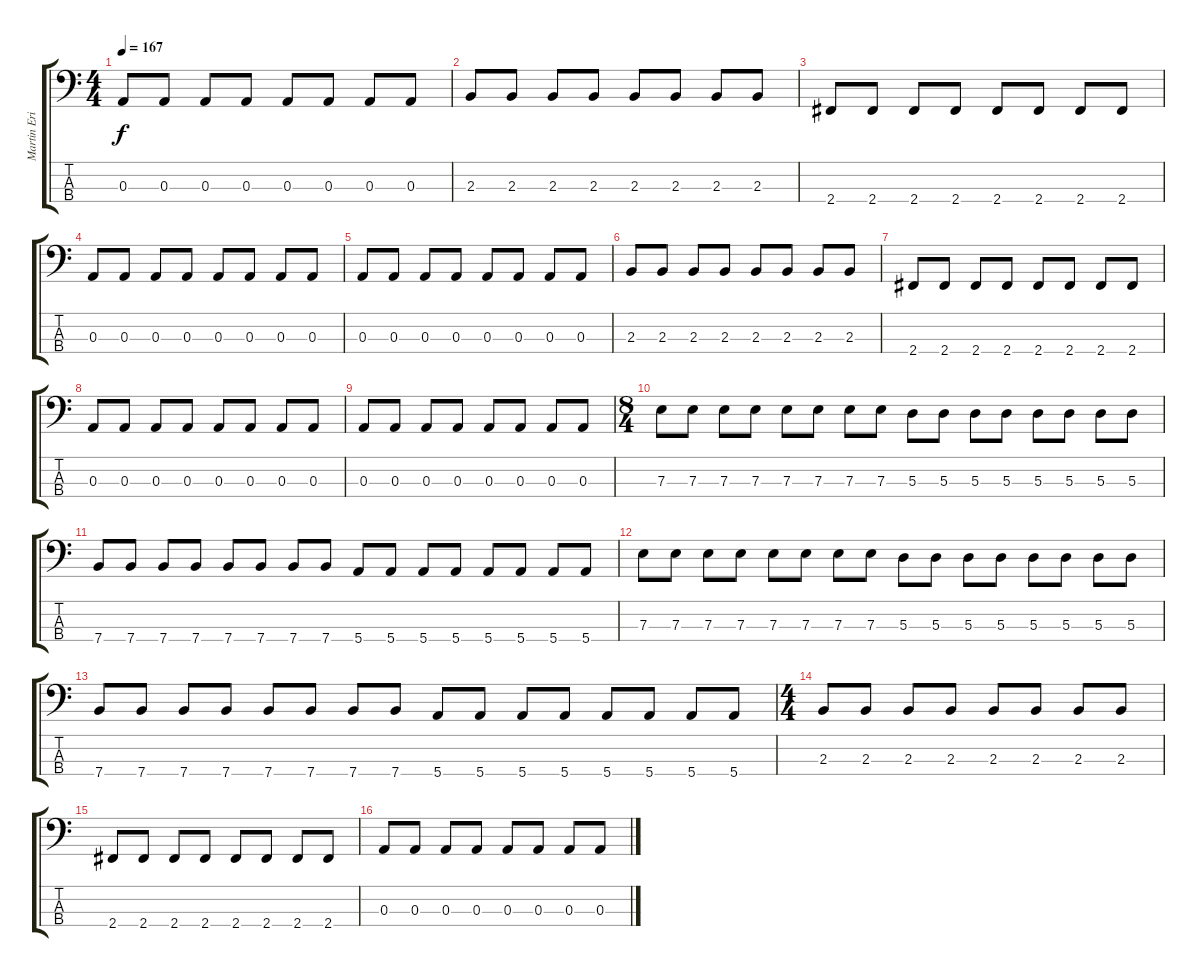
\track ("Martin Eric Ain (Bass)" "Martin Eri") {instrument electricbassfinger}
\staff {score tabs}
\tuning (G2 D2 A1 E1) {hide}
\ts (4 4)
\tempo 167
\clef f4
\ks c
0.3.8{dy f} 0.3.8 0.3.8 0.3.8 0.3.8 0.3.8 0.3.8 0.3.8 |
2.3.8 2.3.8 2.3.8 2.3.8 2.3.8 2.3.8 2.3.8 2.3.8 |
2.4.8 2.4.8 2.4.8 2.4.8 2.4.8 2.4.8 2.4.8 2.4.8 |
0.3.8 0.3.8 0.3.8 0.3.8 0.3.8 0.3.8 0.3.8 0.3.8 |
0.3.8 0.3.8 0.3.8 0.3.8 0.3.8 0.3.8 0.3.8 0.3.8 |
2.3.8 2.3.8 2.3.8 2.3.8 2.3.8 2.3.8 2.3.8 2.3.8 |
2.4.8 2.4.8 2.4.8 2.4.8 2.4.8 2.4.8 2.4.8 2.4.8 |
0.3.8 0.3.8 0.3.8 0.3.8 0.3.8 0.3.8 0.3.8 0.3.8 |
0.3.8 0.3.8 0.3.8 0.3.8 0.3.8 0.3.8 0.3.8 0.3.8 |
\ts (8 4)
7.3.8 7.3.8 7.3.8 7.3.8 7.3.8 7.3.8 7.3.8 7.3.8 5.3.8 5.3.8 5.3.8 5.3.8 5.3.8 5.3.8 5.3.8 5.3.8 |
7.4.8 7.4.8 7.4.8 7.4.8 7.4.8 7.4.8 7.4.8 7.4.8 5.4.8 5.4.8 5.4.8 5.4.8 5.4.8 5.4.8 5.4.8 5.4.8 |
7.3.8 7.3.8 7.3.8 7.3.8 7.3.8 7.3.8 7.3.8 7.3.8 5.3.8 5.3.8 5.3.8 5.3.8 5.3.8 5.3.8 5.3.8 5.3.8 |
7.4.8 7.4.8 7.4.8 7.4.8 7.4.8 7.4.8 7.4.8 7.4.8 5.4.8 5.4.8 5.4.8 5.4.8 5.4.8 5.4.8 5.4.8 5.4.8 |
\ts (4 4)
2.3.8 2.3.8 2.3.8 2.3.8 2.3.8 2.3.8 2.3.8 2.3.8 |
2.4.8 2.4.8 2.4.8 2.4.8 2.4.8 2.4.8 2.4.8 2.4.8 |
0.3.8 0.3.8 0.3.8 0.3.8 0.3.8 0.3.8 0.3.8 0.3.8
